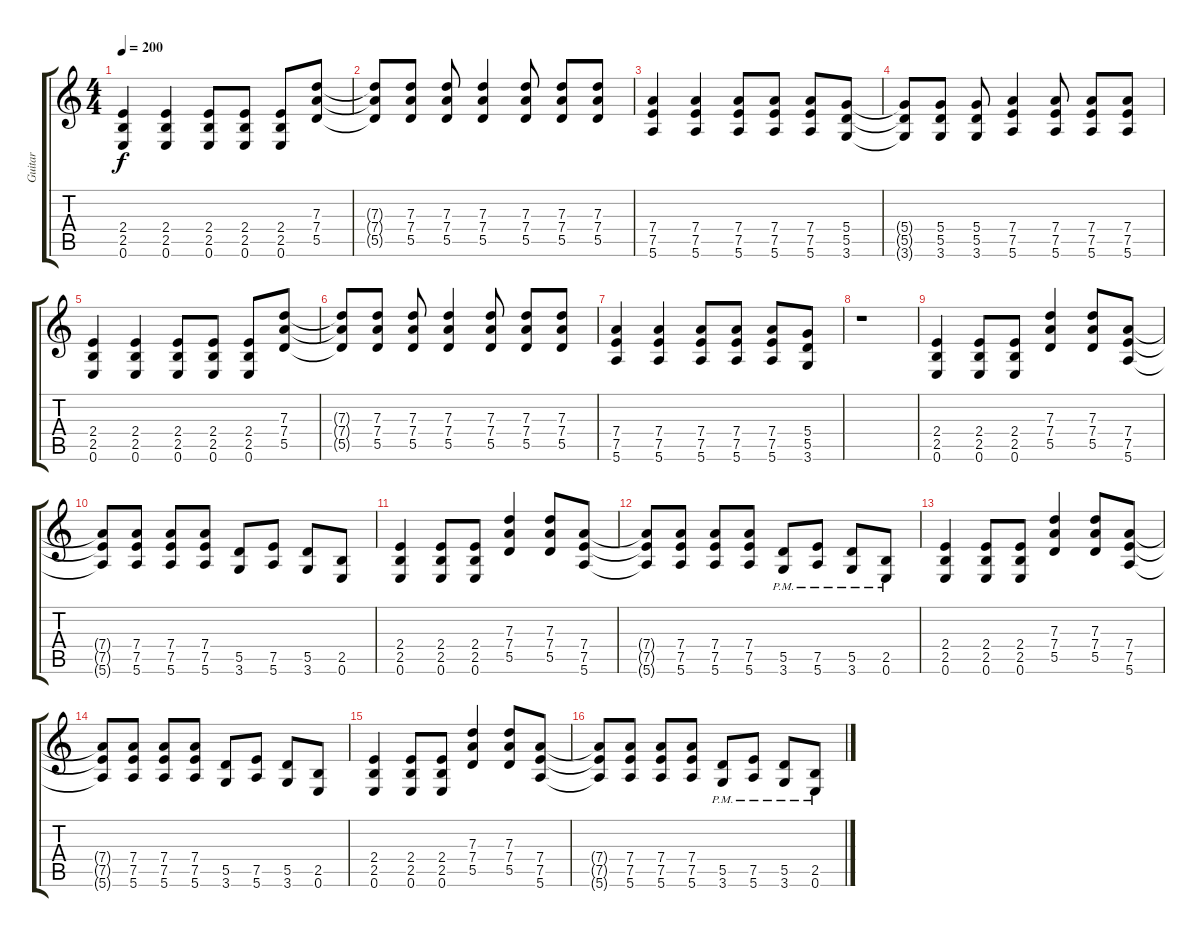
\track ("Guitar" "Guitar") {instrument distortionguitar}
\staff {score tabs}
\tuning (E4 B3 G3 D3 A2 E2) {hide}
\ts (4 4)
\tempo 200
\clef g2
\ks c
(2.4 2.5 0.6).4{dy f} (2.4 2.5 0.6).4 (2.4 2.5 0.6).8 (2.4 2.5 0.6).8 (2.4 2.5 0.6).8 (7.3 7.4 5.5).8 |
(7.3{t} 7.4{t} 5.5{t}).8 (7.3 7.4 5.5).8 (7.3 7.4 5.5).8 (7.3 7.4 5.5).4 (7.3 7.4 5.5).8 (7.3 7.4 5.5).8 (7.3 7.4 5.5).8 |
(7.4 7.5 5.6).4 (7.4 7.5 5.6).4 (7.4 7.5 5.6).8 (7.4 7.5 5.6).8 (7.4 7.5 5.6).8 (5.4 5.5 3.6).8 |
(5.4{t} 5.5{t} 3.6{t}).8 (5.4 5.5 3.6).8 (5.4 5.5 3.6).8 (7.4 7.5 5.6).4 (7.4 7.5 5.6).8 (7.4 7.5 5.6).8 (7.4 7.5 5.6).8 |
(2.4 2.5 0.6).4 (2.4 2.5 0.6).4 (2.4 2.5 0.6).8 (2.4 2.5 0.6).8 (2.4 2.5 0.6).8 (7.3 7.4 5.5).8 |
(7.3{t} 7.4{t} 5.5{t}).8 (7.3 7.4 5.5).8 (7.3 7.4 5.5).8 (7.3 7.4 5.5).4 (7.3 7.4 5.5).8 (7.3 7.4 5.5).8 (7.3 7.4 5.5).8 |
(7.4 7.5 5.6).4 (7.4 7.5 5.6).4 (7.4 7.5 5.6).8 (7.4 7.5 5.6).8 (7.4 7.5 5.6).8 (5.4 5.5 3.6).8 |
r.1 |
(2.4 2.5 0.6).4 (2.4 2.5 0.6).8 (2.4 2.5 0.6).8 (7.3 7.4 5.5).4 (7.3 7.4 5.5).8 (7.4 7.5 5.6).8 |
(7.4{t} 7.5{t} 5.6{t}).8 (7.4 7.5 5.6).8 (7.4 7.5 5.6).8 (7.4 7.5 5.6).8 (5.5 3.6).8 (7.5 5.6).8 (5.5 3.6).8 (2.5 0.6).8 |
(2.4 2.5 0.6).4 (2.4 2.5 0.6).8 (2.4 2.5 0.6).8 (7.3 7.4 5.5).4 (7.3 7.4 5.5).8 (7.4 7.5 5.6).8 |
(7.4{t} 7.5{t} 5.6{t}).8 (7.4 7.5 5.6).8 (7.4 7.5 5.6).8 (7.4 7.5 5.6).8 (5.5{pm} 3.6{pm}).8 (7.5{pm} 5.6{pm}).8 (5.5{pm} 3.6{pm}).8 (2.5{pm} 0.6{pm}).8 |
(2.4 2.5 0.6).4 (2.4 2.5 0.6).8 (2.4 2.5 0.6).8 (7.3 7.4 5.5).4 (7.3 7.4 5.5).8 (7.4 7.5 5.6).8 |
(7.4{t} 7.5{t} 5.6{t}).8 (7.4 7.5 5.6).8 (7.4 7.5 5.6).8 (7.4 7.5 5.6).8 (5.5 3.6).8 (7.5 5.6).8 (5.5 3.6).8 (2.5 0.6).8 |
(2.4 2.5 0.6).4 (2.4 2.5 0.6).8 (2.4 2.5 0.6).8 (7.3 7.4 5.5).4 (7.3 7.4 5.5).8 (7.4 7.5 5.6).8 |
(7.4{t} 7.5{t} 5.6{t}).8 (7.4 7.5 5.6).8 (7.4 7.5 5.6).8 (7.4 7.5 5.6).8 (5.5{pm} 3.6{pm}).8 (7.5{pm} 5.6{pm}).8 (5.5{pm} 3.6{pm}).8 (2.5{pm} 0.6{pm}).8
